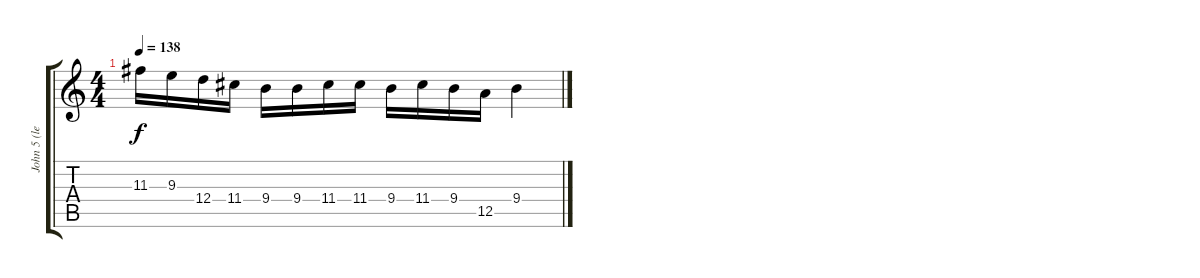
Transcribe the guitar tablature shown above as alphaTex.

\track ("John 5 (lead 1)" "John 5 (le") {instrument distortionguitar}
\staff {score tabs}
\tuning (E4 B3 G3 D3 A2 E2) {hide}
\ts (4 4)
\tempo 138
\clef g2
\ks c
11.3.16{dy f} 9.3.16 12.4.16 11.4.16 9.4.16 9.4.16 11.4.16 11.4.16 9.4.16 11.4.16 9.4.16 12.5.16 9.4.4
